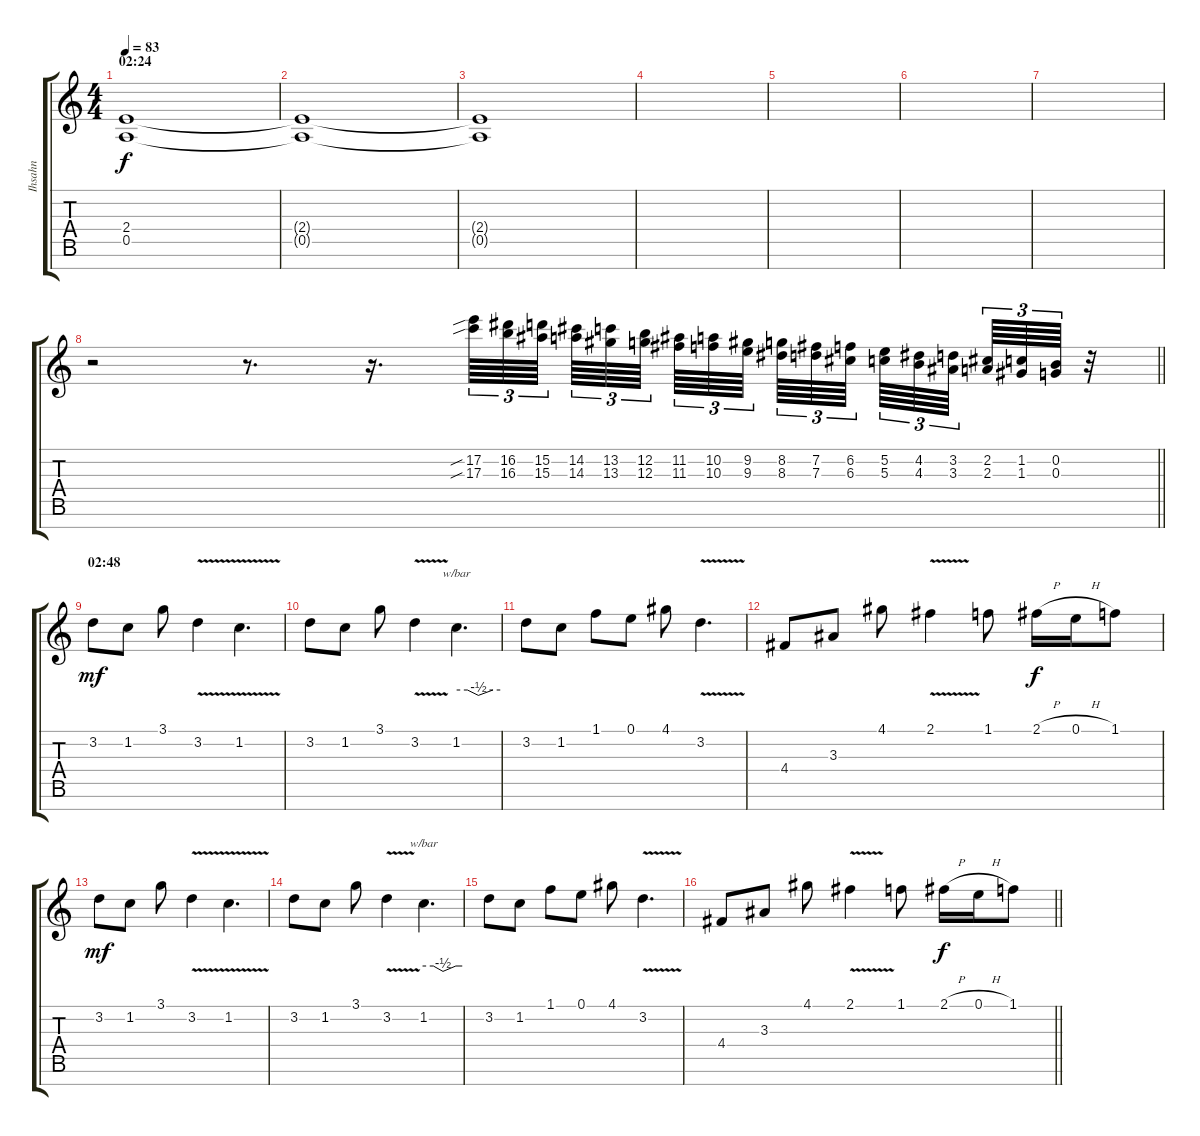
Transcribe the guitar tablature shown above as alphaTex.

\track ("Ihsahn" "Ihsahn") {instrument distortionguitar}
\staff {score tabs}
\tuning (E4 B3 G3 D3 A2 E2 B1) {hide}
\ts (4 4)
\section ("" "02:24")
\tempo 83
\clef g2
\ks c
(2.4 0.5).1{dy f} |
(2.4{t} 0.5{t}).1{volume 6} |
(2.4{t} 0.5{t}).1 |
|
|
|
|
\barLineRight lightlight
r.2 r.8{d} r.16{d} (17.2{sib} 17.3{sib}).64{tu (3 2)} (16.2 16.3).64{tu (3 2)} (15.2 15.3).64{tu (3 2) beam splitsecondary} (14.2 14.3).64{tu (3 2)} (13.2 13.3).64{tu (3 2)} (12.2 12.3).64{tu (3 2) beam splitsecondary} (11.2 11.3).64{tu (3 2)} (10.2 10.3).64{tu (3 2)} (9.2 9.3).64{tu (3 2) beam splitsecondary} (8.2 8.3).64{tu (3 2)} (7.2 7.3).64{tu (3 2)} (6.2 6.3).64{tu (3 2) beam splitsecondary} (5.2 5.3).64{tu (3 2)} (4.2 4.3).64{tu (3 2)} (3.2 3.3).64{tu (3 2) beam splitsecondary} (2.2 2.3).64{tu (3 2)} (1.2 1.3).64{tu (3 2)} (0.2 0.3).64{tu (3 2)} r.32 |
\section ("" "02:48")
3.2.8{dy mf} 1.2.8 3.1.8 3.2{v}.4 1.2{v}.4{d} |
3.2.8 1.2.8 3.1.8 3.2{v}.4 1.2.4{d tbe (custom default 0 0 15 0 30 -2 50 0 60 0)} |
3.2.8 1.2.8 1.1.8 0.1.8 4.1.8 3.2{v}.4{d} |
4.4.8 3.3.8 4.1.8 2.1{v}.4 1.1.8 2.1{h}.16{dy f} 0.1{h}.16 1.1.8 |
3.2.8{dy mf} 1.2.8 3.1.8 3.2{v}.4 1.2{v}.4{d} |
3.2.8 1.2.8 3.1.8 3.2{v}.4 1.2.4{d tbe (custom default 0 0 15 0 30 -2 50 0 60 0)} |
3.2.8 1.2.8 1.1.8 0.1.8 4.1.8 3.2{v}.4{d} |
\barLineRight lightlight
4.4.8 3.3.8 4.1.8 2.1{v}.4 1.1.8 2.1{h}.16{dy f} 0.1{h}.16 1.1.8
